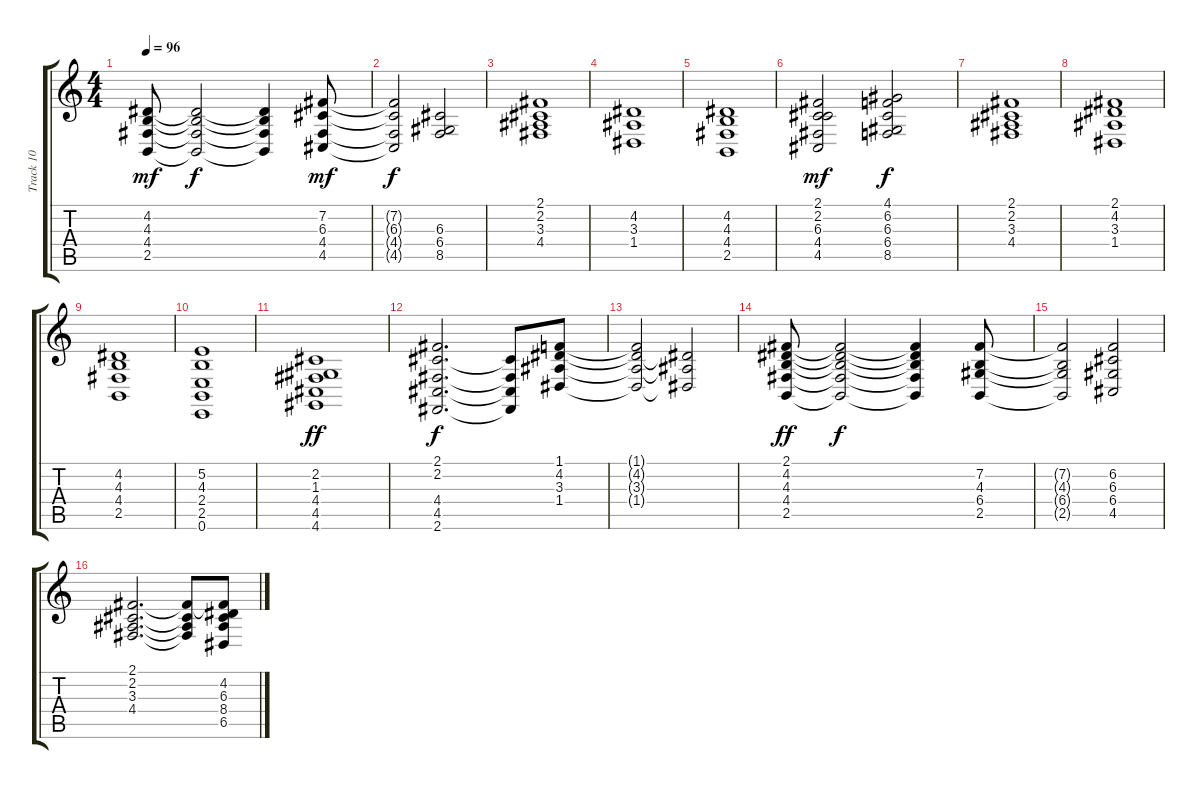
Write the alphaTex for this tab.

\track ("Track 10" "Track 10") {instrument fx7echoes}
\staff {score tabs}
\tuning (E4 B3 G3 D3 A2 E2) {hide}
\ts (4 4)
\tempo 96
\clef g2
\ks c
(4.2 4.3 4.4 2.5).8{dy mf} (4.2{t} 4.3{t} 4.4{t} 2.5{t}).2{dy f} (4.2{t} 4.3{t} 4.4{t} 2.5{t}).4 (7.2 6.3 4.4 4.5).8{dy mf} |
(7.2{t} 6.3{t} 4.4{t} 4.5{t}).2{dy f} (6.3 6.4 8.5).2 |
(2.1 2.2 3.3 4.4).1{volume 6} |
(4.2 3.3 1.4).1 |
(4.2 4.3 4.4 2.5).1 |
(2.1 2.2 6.3 4.4 4.5).2{dy mf} (4.1 6.2 6.3 6.4 8.5).2{dy f} |
(2.1 2.2 3.3 4.4).1 |
(2.1 4.2 3.3 1.4).1 |
(4.2 4.3 4.4 2.5).1 |
(5.2 4.3 2.4 2.5 0.6).1{volume 6 instrument stringensemble1} |
(2.2 1.3 4.4 4.5 4.6).1{dy ff} |
(2.1 2.2 4.4 4.5 2.6).2{d dy f} (2.2{t} 4.4{t} 4.5{t} 2.6{t}).8 (1.1 4.2 3.3 1.4).8 |
(1.1{t} 4.2{t} 3.3{t} 1.4{t}).2 (4.2{t} 3.3{t} 1.4{t}).2 |
(2.1 4.2 4.3 4.4 2.5).8{dy ff} (2.1{t} 4.2{t} 4.3{t} 4.4{t} 2.5{t}).2{dy f} (2.1{t} 4.2{t} 4.3{t} 4.4{t} 2.5{t}).4 (7.2 4.3 6.4 2.5).8 |
(7.2{t} 4.3{t} 6.4{t} 2.5{t}).2 (6.2 6.3 6.4 4.5).2 |
(2.1 2.2 3.3 4.4).2{d} (2.1{t} 2.2{t} 3.3{t} 4.4{t}).8 (2.1{t} 4.2 6.3 8.4 6.5).8
